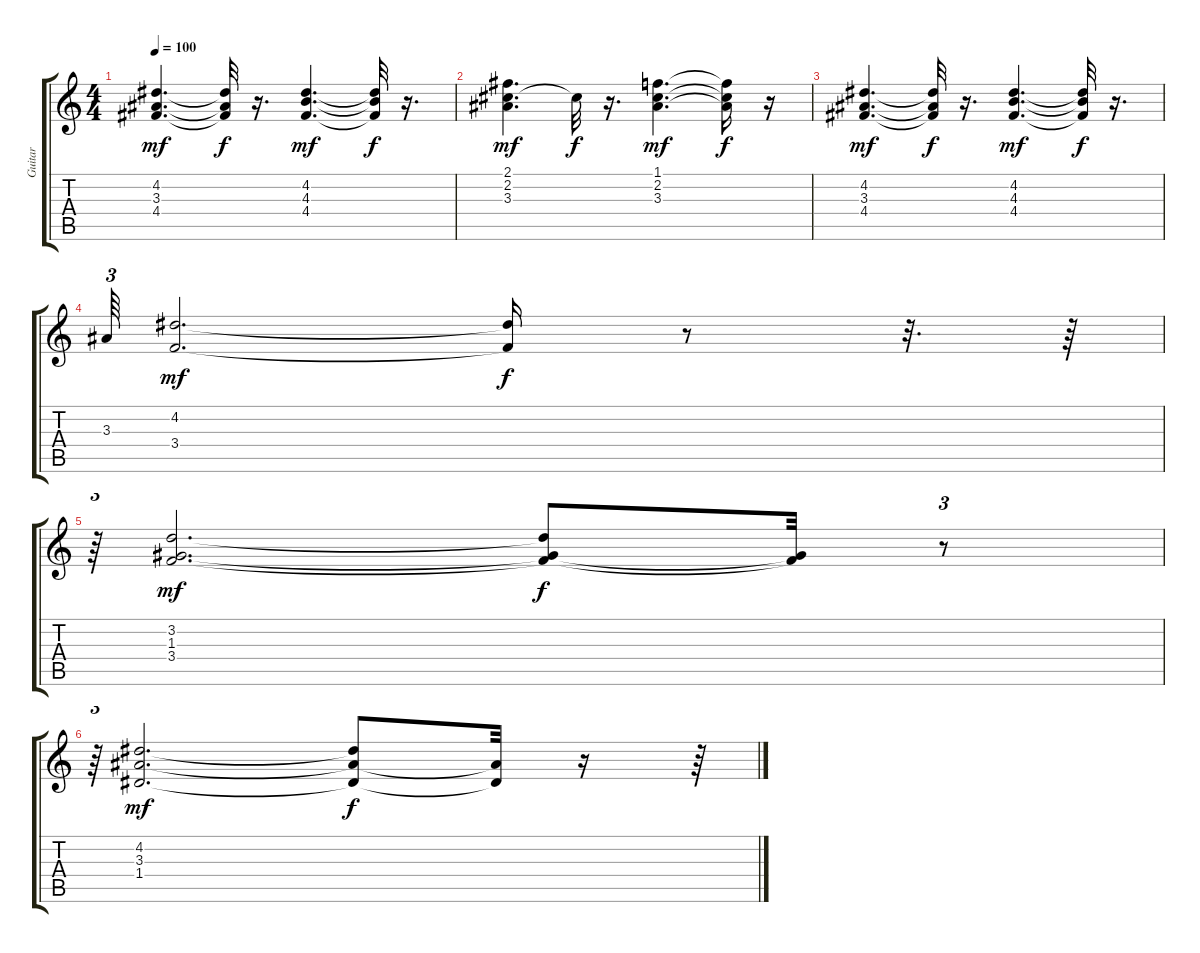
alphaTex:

\track ("Guitar" "Guitar") {instrument electricguitarmuted}
\staff {score tabs}
\tuning (E4 B3 G3 D3 A2 E2) {hide}
\ts (4 4)
\tempo 100
\clef g2
\ks c
(4.2 3.3 4.4).4{d dy mf} (4.2{t} 3.3{t} 4.4{t}).32{dy f} r.16{d} (4.2 4.3 4.4).4{d dy mf} (4.2{t} 4.3{t} 4.4{t}).32{dy f} r.16{d} |
(2.1 2.2 3.3).4{d dy mf} 2.2{t}.32{dy f} r.16{d} (1.1 2.2 3.3).4{d dy mf} (1.1{t} 2.2{t} 3.3{t}).16{dy f} r.16 |
(4.2 3.3 4.4).4{d dy mf} (4.2{t} 3.3{t} 4.4{t}).32{dy f} r.16{d} (4.2 4.3 4.4).4{d dy mf} (4.2{t} 4.3{t} 4.4{t}).32{dy f} r.16{d} |
3.3.64{tu (3 2)} (4.2 3.4).2{d dy mf} (4.2{t} 3.4{t}).16{dy f} r.8 r.32{d} r.64 |
r.64{tu (3 2)} (3.2 1.3 3.4).2{d dy mf} (3.2{t} 1.3{t} 3.4{t}).8{dy f} (1.3{t} 3.4{t}).32 r.8{tu (3 2)} |
r.64{tu (3 2)} (4.2 3.3 1.4).2{d dy mf} (4.2{t} 3.3{t} 1.4{t}).8{dy f} (3.3{t} 1.4{t}).32 r.16 r.64
